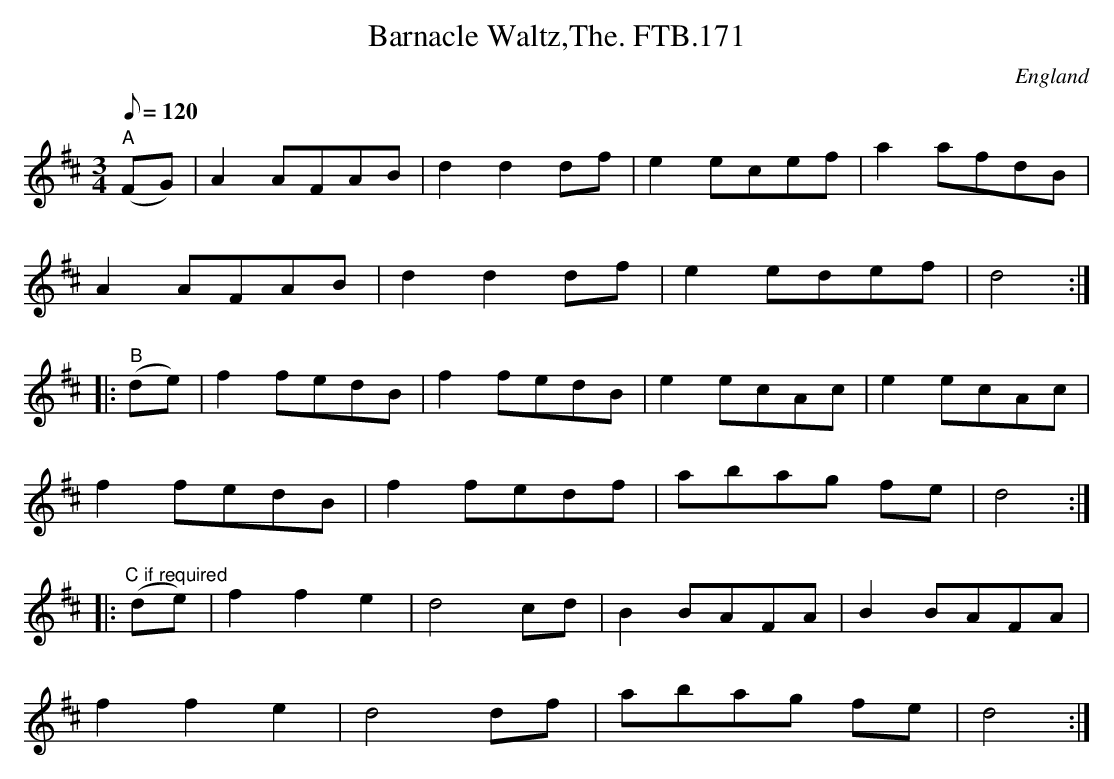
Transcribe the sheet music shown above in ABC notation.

X:1
T:Barnacle Waltz,The. FTB.171
M:3/4
Q:120
O:England
K:D major
"A"(FG)|A2AFAB|d2d2df|e2ecef|a2afdB|
A2AFAB|d2d2df|e2edef|d4:|
|:"B"(de)|f2fedB|f2fedB|e2ecAc|e2ecAc|
f2fedB|f2fedf|abag fe|d4:|
|:"C if required"(de)|f2f2e2|d4cd|B2BAFA|B2BAFA|
f2f2e2|d4df|abag fe|d4:|
